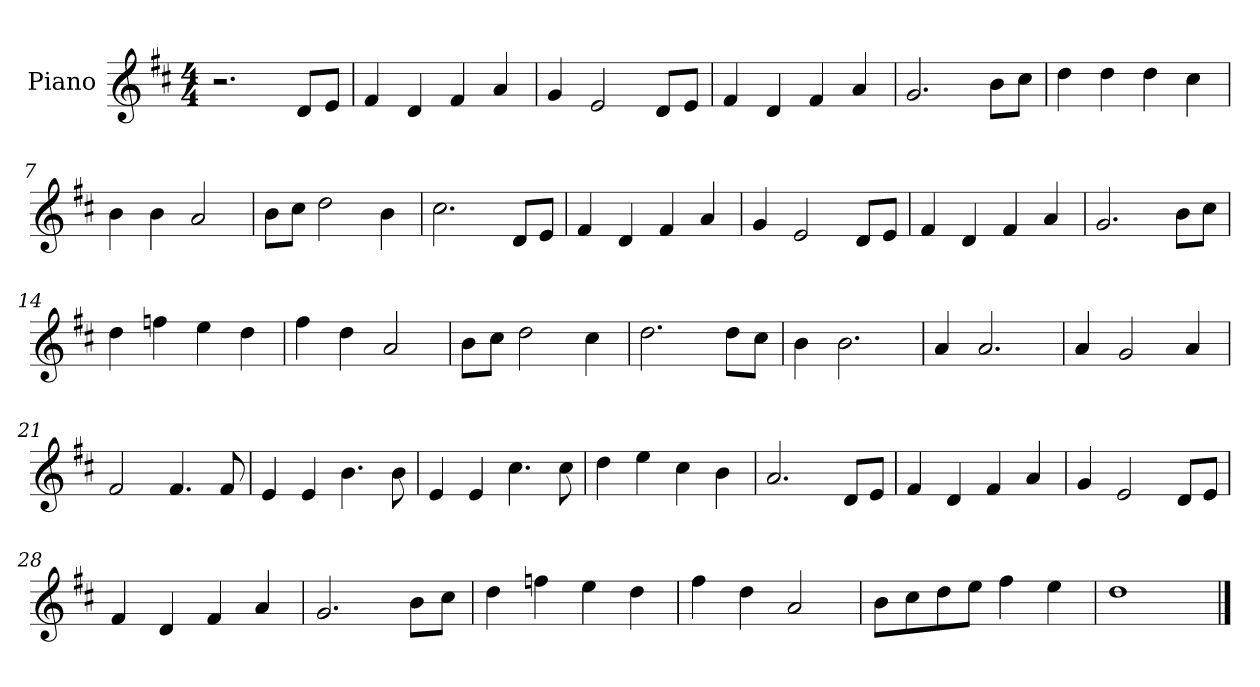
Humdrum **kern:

**kern
*part1
*staff1
*I"Piano
*I'Pno
*clefG2
*k[f#c#]
*M4/4
=1
2.r
8d/L
8e/J
=2
4f#/
4d/
4f#/
4a/
=3
4g/
2e/
8d/L
8e/J
=4
4f#/
4d/
4f#/
4a/
=5
2.g/
8b\L
8cc#\J
=6
4dd\
4dd\
4dd\
4cc#\
=7
4b\
4b\
2a/
=8
8b\L
8cc#\J
2dd\
4b\
=9
2.cc#\
8d/L
8e/J
=10
4f#/
4d/
4f#/
4a/
=11
4g/
2e/
8d/L
8e/J
=12
4f#/
4d/
4f#/
4a/
=13
2.g/
8b\L
8cc#\J
=14
4dd\
4ffn\
4ee\
4dd\
=15
4ff#\
4dd\
2a/
=16
8b\L
8cc#\J
2dd\
4cc#\
=17
2.dd\
8dd\L
8cc#\J
=18
4b\
2.b\
=19
4a/
2.a/
=20
4a/
2g/
4a/
=21
2f#/
4.f#/
8f#/
=22
4e/
4e/
4.b\
8b\
=23
4e/
4e/
4.cc#\
8cc#\
=24
4dd\
4ee\
4cc#\
4b\
=25
2.a/
8d/L
8e/J
=26
4f#/
4d/
4f#/
4a/
=27
4g/
2e/
8d/L
8e/J
=28
4f#/
4d/
4f#/
4a/
=29
2.g/
8b\L
8cc#\J
=30
4dd\
4ffn\
4ee\
4dd\
=31
4ff#\
4dd\
2a/
=32
8b\L
8cc#\
8dd\
8ee\J
4ff#\
4ee\
=33
1dd
==
*-
